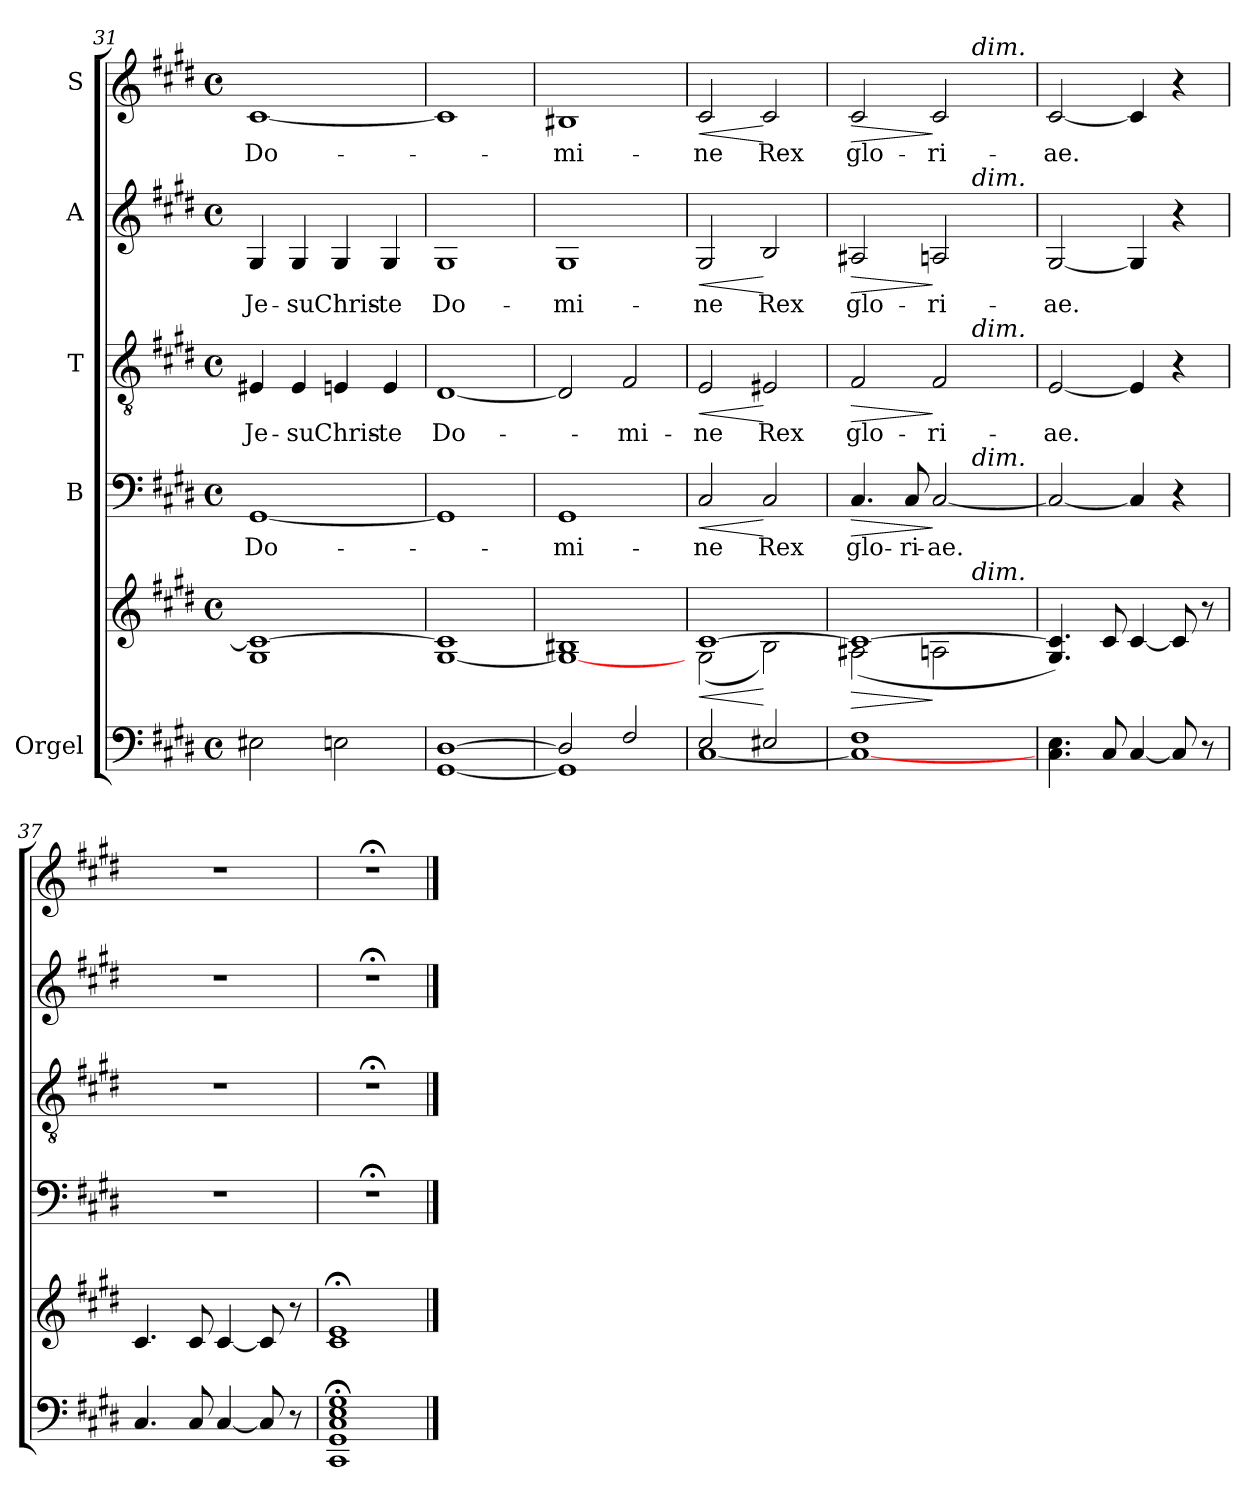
**kern	**kern	**dynam	**kern	**text	**dynam	**kern	**text	**dynam	**kern	**text	**dynam	**kern	**text	**dynam
*part5	*part5	*part5	*part4	*part4	*part4	*part3	*part3	*part3	*part2	*part2	*part2	*part1	*part1	*part1
*staff6	*staff5	*staff5/6	*staff4	*staff4	*staff4	*staff3	*staff3	*staff3	*staff2	*staff2	*staff2	*staff1	*staff1	*staff1
*I"Orgel	*	*	*I"B	*	*	*I"T	*	*	*I"A	*	*	*I"S	*	*
!!LO:PB:g=z
*clefF4	*clefG2	*	*clefF4	*	*	*clefGv2	*	*	*clefG2	*	*	*clefG2	*	*
*k[f#c#g#d#]	*k[f#c#g#d#]	*	*k[f#c#g#d#]	*	*	*k[f#c#g#d#]	*	*	*k[f#c#g#d#]	*	*	*k[f#c#g#d#]	*	*
*c#:	*c#:	*	*c#:	*	*	*c#:	*	*	*c#:	*	*	*c#:	*	*
*M4/4	*M4/4	*	*M4/4	*	*	*M4/4	*	*	*M4/4	*	*	*M4/4	*	*
*met(c)	*met(c)	*	*met(c)	*	*	*met(c)	*	*	*met(c)	*	*	*met(c)	*	*
=31	=31	=31	=31	=31	=31	=31	=31	=31	=31	=31	=31	=31	=31	=31
2E#X\	1G# 1c#_	.	[1GG#	Do-	.	4E#X/	Je-	.	4G#/	Je-	.	[1c#	Do-	.
.	.	.	.	.	.	4E#/	-su	.	4G#/	-su	.	.	.	.
2En\	.	.	.	.	.	4En/	Chris-	.	4G#/	Chris-	.	.	.	.
.	.	.	.	.	.	4E/	-te	.	4G#/	-te	.	.	.	.
=32	=32	=32	=32	=32	=32	=32	=32	=32	=32	=32	=32	=32	=32	=32
*^	*	*	*	*	*	*	*	*	*	*	*	*	*	*
[>1D#	[<1GG#	[1G# 1c#]	.	1GG#]	.	.	[1D#	Do-	.	1G#	Do-	.	1c#]	.	.
=33	=33	=33	=33	=33	=33	=33	=33	=33	=33	=33	=33	=33	=33	=33	=33
2D#/]	1GG#]	1G#_ 1B#X	.	1GG#	-mi-	.	2D#/]	.	.	1G#	-mi-	.	1B#X	-mi-	.
2F#/	.	.	.	.	.	.	2F#/	-mi-	.	.	.	.	.	.	.
=34	=34	=34	=34	=34	=34	=34	=34	=34	=34	=34	=34	=34	=34	=34	=34
!	!	!	!LO:HP:b	!	!	!LO:HP:b	!	!	!LO:HP:b	!	!	!LO:HP:b	!	!	!LO:HP:b
*	*	*^	*	*	*	*	*	*	*	*	*	*	*	*	*
2E/	[<1C#	[>1c#	(2G#\	<	2C#/	-ne	<	2E/	-ne	<	2G#/	-ne	<	2c#/	-ne	<
2E#X/	.	.	2B\)	[	2C#/	Rex	[	2E#X/	Rex	[	2B/	Rex	[	2c#/	Rex	[
=35	=35	=35	=35	=35	=35	=35	=35	=35	=35	=35	=35	=35	=35	=35	=35	=35
!	!	!	!	!LO:HP:b	!	!	!LO:HP:b	!	!	!LO:HP:b	!	!	!LO:HP:b	!	!	!LO:HP:b
*	*	*	*^	*	*^	*	*	*^	*	*	*^	*	*	*^	*	*
1F#	1C#_	1c#_	(2A#X\	2ryy	>	4.C#/	2ryy	glo-	>	2F#/	2ryy	glo-	>	2A#X/	2ryy	glo-	>	2c#/	2ryy	glo-	>
.	.	.	.	.	.	8C#/	.	-ri-	.	.	.	.	.	.	.	.	.	.	.	.	.
.	.	.	2An\	8ryy	]	[2C#/	8ryy	-ae.	]	2F#/	8ryy	-ri-	]	2An/	8ryy	-ri-	]	2c#/	8ryy	-ri-	]
.	.	.	.	32ryy	.	.	32ryy	.	.	.	32ryy	.	.	.	32ryy	.	.	.	32ryy	.	.
!	!	!	!	!	!	!	!	!	!	!	!	!	!	!	!	!	!	!	!LO:TX:a:i:t=dim.	!	!
!	!	!	!	!	!	!	!	!	!	!	!	!	!	!	!LO:TX:a:i:t=dim.	!	!	!	!	!	!
!	!	!	!	!	!	!	!	!	!	!	!LO:TX:a:i:t=dim.	!	!	!	!	!	!	!	!	!	!
!	!	!	!	!	!	!	!LO:TX:a:i:t=dim.	!	!	!	!	!	!	!	!	!	!	!	!	!	!
!	!	!	!	!LO:TX:a:i:t=dim.	!	!	!	!	!	!	!	!	!	!	!	!	!	!	!	!	!
.	.	.	.	4ryy	.	.	4ryy	.	.	.	4ryy	.	.	.	4ryy	.	.	.	4ryy	.	.
.	.	.	.	16.ryy	.	.	16.ryy	.	.	.	16.ryy	.	.	.	16.ryy	.	.	.	16.ryy	.	.
*v	*v	*	*	*	*	*v	*v	*	*	*v	*v	*	*	*v	*v	*	*	*v	*v	*	*
*	*v	*v	*v	*	*	*	*	*	*	*	*	*	*	*	*	*
!!LO:LB:g=z
=36	=36	=36	=36	=36	=36	=36	=36	=36	=36	=36	=36	=36	=36	=36
4.C#\ 4.E\	4.G#/ 4.c#/])	.	2C#/_	.	.	[2E/	-ae.	.	[2G#/	-ae.	.	[2c#/	-ae.	.
8C#/	8c#/	.	.	.	.	.	.	.	.	.	.	.	.	.
[4C#/	[4c#/	.	4C#/]	.	.	4E/]	.	.	4G#/]	.	.	4c#/]	.	.
8C#/]	8c#/]	.	4r	.	.	4r	.	.	4r	.	.	4r	.	.
8r	8r	.	.	.	.	.	.	.	.	.	.	.	.	.
=37	=37	=37	=37	=37	=37	=37	=37	=37	=37	=37	=37	=37	=37	=37
4.C#/	4.c#/	.	1r	.	.	1r	.	.	1r	.	.	1r	.	.
8C#/	8c#/	.	.	.	.	.	.	.	.	.	.	.	.	.
[4C#/	[4c#/	.	.	.	.	.	.	.	.	.	.	.	.	.
8C#/]	8c#/]	.	.	.	.	.	.	.	.	.	.	.	.	.
8r	8r	.	.	.	.	.	.	.	.	.	.	.	.	.
=38	=38	=38	=38	=38	=38	=38	=38	=38	=38	=38	=38	=38	=38	=38
1CC#; 1GG#; 1C#; 1E; 1G#;	1c#;< 1e;<	.	1r;<	.	.	1r;<	.	.	1r;<	.	.	1r;<	.	.
==	==	==	==	==	==	==	==	==	==	==	==	==	==	==
*-	*-	*-	*-	*-	*-	*-	*-	*-	*-	*-	*-	*-	*-	*-
